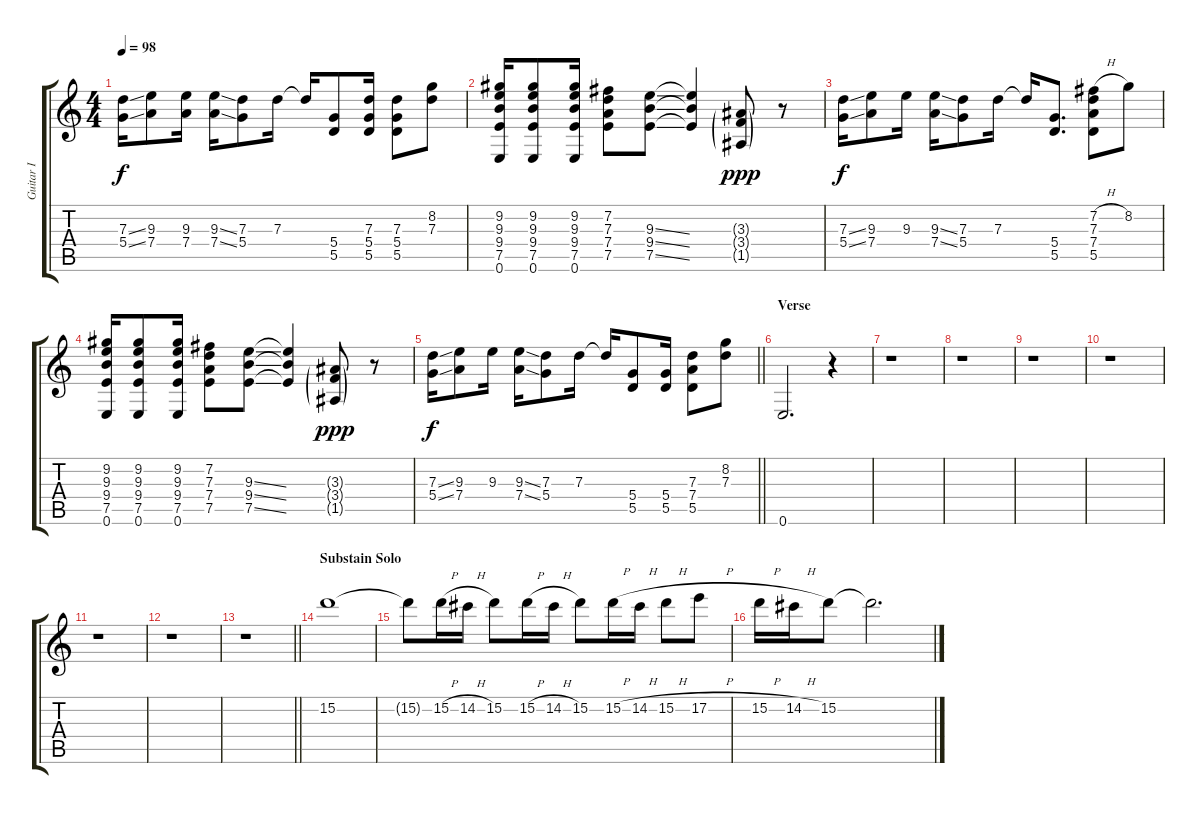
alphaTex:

\track ("Guitar I" "Guitar I") {instrument overdrivenguitar}
\staff {score tabs}
\tuning (E4 B3 G3 D3 A2 E2) {hide}
\ts (4 4)
\tempo 98
\clef g2
\ks c
(7.3{ss} 5.4{ss}).16{dy f} (9.3 7.4).8 (9.3 7.4).16 (9.3{ss} 7.4{ss}).16 (7.3 5.4).8 7.3.16 7.3{t}.16 (5.4 5.5).8 (7.3 5.4 5.5).16 (7.3 5.4 5.5).8 (8.2 7.3).8 |
(9.2 9.3 9.4 7.5 0.6).16 (9.2 9.3 9.4 7.5 0.6).8 (9.2 9.3 9.4 7.5 0.6).16 (7.2 7.3 7.4 7.5).8 (9.3{ss} 9.4{ss} 7.5{ss}).8 (9.3{t} 9.4{t} 7.5{t}).4 (3.3{g} 3.4{g} 1.5{g}).8{dy ppp} r.8 |
(7.3{ss} 5.4{ss}).16{dy f} (9.3 7.4).8 9.3.16 (9.3{ss} 7.4{ss}).16 (7.3 5.4).8 7.3.16 7.3{t}.16 (5.4 5.5).8{d} (7.2{h} 7.3 7.4 5.5).8 8.2.8 |
(9.2 9.3 9.4 7.5 0.6).16 (9.2 9.3 9.4 7.5 0.6).8 (9.2 9.3 9.4 7.5 0.6).16 (7.2 7.3 7.4 7.5).8 (9.3{ss} 9.4{ss} 7.5{ss}).8 (9.3{t} 9.4{t} 7.5{t}).4 (3.3{g} 3.4{g} 1.5{g}).8{dy ppp} r.8 |
\barLineRight lightlight
(7.3{ss} 5.4{ss}).16{dy f} (9.3 7.4).8 9.3.16 (9.3{ss} 7.4{ss}).16 (7.3 5.4).8 7.3.16 7.3{t}.16 (5.4 5.5).8 (5.4 5.5).16 (7.3 7.4 5.5).8 (8.2 7.3).8 |
\section ("" "Verse")
0.6.2{d} r.4 |
r.1 |
r.1 |
r.1 |
r.1 |
r.1 |
r.1 |
\barLineRight lightlight
r.1 |
\section ("" "Substain Solo")
15.2.1{instrument overdrivenguitar} |
15.2{t}.8 15.2{h}.16 14.2{h}.16 15.2.8 15.2{h}.16 14.2{h}.16 15.2.8 15.2{h}.16 14.2{h}.16 15.2{h}.8 17.2{h}.8 |
15.2{h}.16 14.2{h}.16 15.2.8 15.2{t}.2{d}
